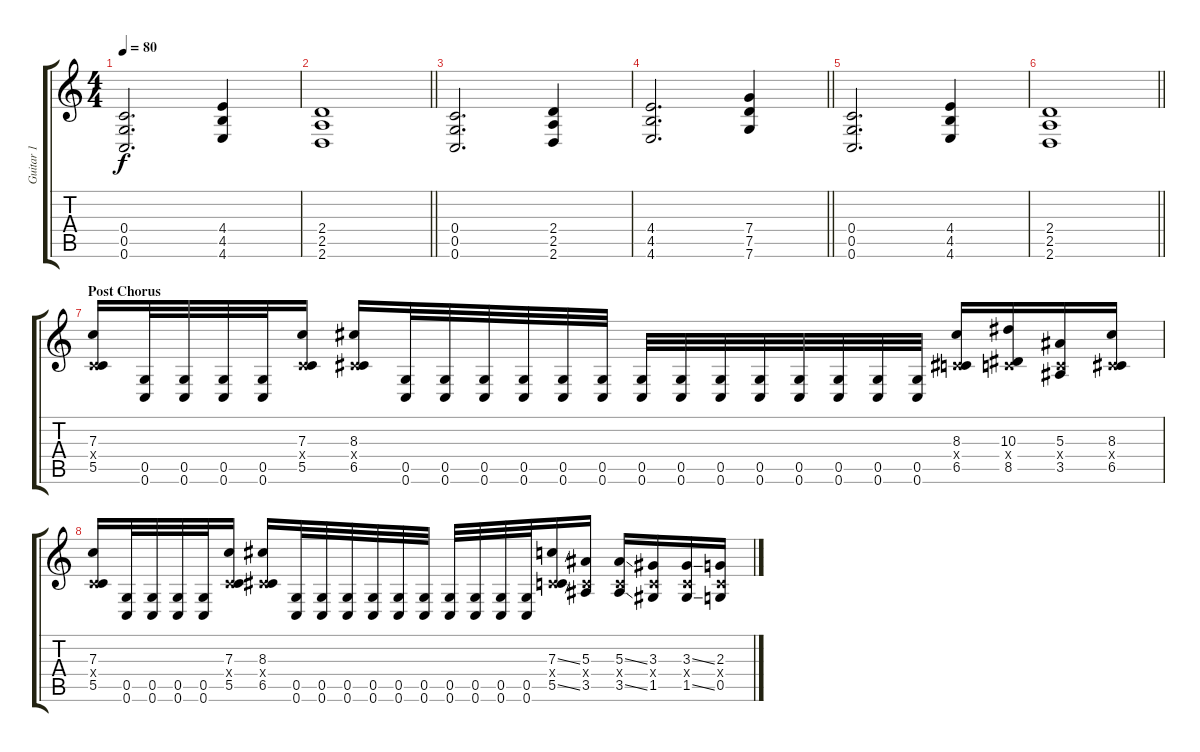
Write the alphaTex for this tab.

\track ("Guitar 1" "Guitar 1") {instrument distortionguitar}
\staff {score tabs}
\tuning (D4 A3 F3 C3 G2 C2) {hide}
\ts (4 4)
\tempo 80
\clef g2
\ks c
(0.4 0.5 0.6).2{d dy f} (4.4 4.5 4.6).4 |
\barLineRight lightlight
(2.4 2.5 2.6).1 |
(0.4 0.5 0.6).2{d} (2.4 2.5 2.6).4 |
\barLineRight lightlight
(4.4 4.5 4.6).2{d} (7.4 7.5 7.6).4 |
(0.4 0.5 0.6).2{d} (4.4 4.5 4.6).4 |
\barLineRight lightlight
(2.4 2.5 2.6).1 |
\section ("" "Post Chorus")
(7.3 0.4{x} 5.5).16 (0.5 0.6).32 (0.5 0.6).32 (0.5 0.6).32 (0.5 0.6).32 (7.3 0.4{x} 5.5).16 (8.3 0.4{x} 6.5).16 (0.5 0.6).32 (0.5 0.6).32 (0.5 0.6).32 (0.5 0.6).32 (0.5 0.6).32 (0.5 0.6).32 (0.5 0.6).32 (0.5 0.6).32 (0.5 0.6).32 (0.5 0.6).32 (0.5 0.6).32 (0.5 0.6).32 (0.5 0.6).32 (0.5 0.6).32 (8.3 0.4{x} 6.5).16 (10.3 0.4{x} 8.5).16 (5.3 0.4{x} 3.5).16 (8.3 0.4{x} 6.5).16 |
(7.3 0.4{x} 5.5).16 (0.5 0.6).32 (0.5 0.6).32 (0.5 0.6).32 (0.5 0.6).32 (7.3 0.4{x} 5.5).16 (8.3 0.4{x} 6.5).16 (0.5 0.6).32 (0.5 0.6).32 (0.5 0.6).32 (0.5 0.6).32 (0.5 0.6).32 (0.5 0.6).32 (0.5 0.6).32 (0.5 0.6).32 (0.5 0.6).32 (0.5 0.6).32 (7.3{ss} 0.4{x} 5.5{ss}).16 (5.3 0.4{x} 3.5).16 (5.3{ss} 0.4{x} 3.5{ss}).16 (3.3 0.4{x} 1.5).16 (3.3{ss} 0.4{x} 1.5{ss}).16 (2.3 0.4{x} 0.5).16
